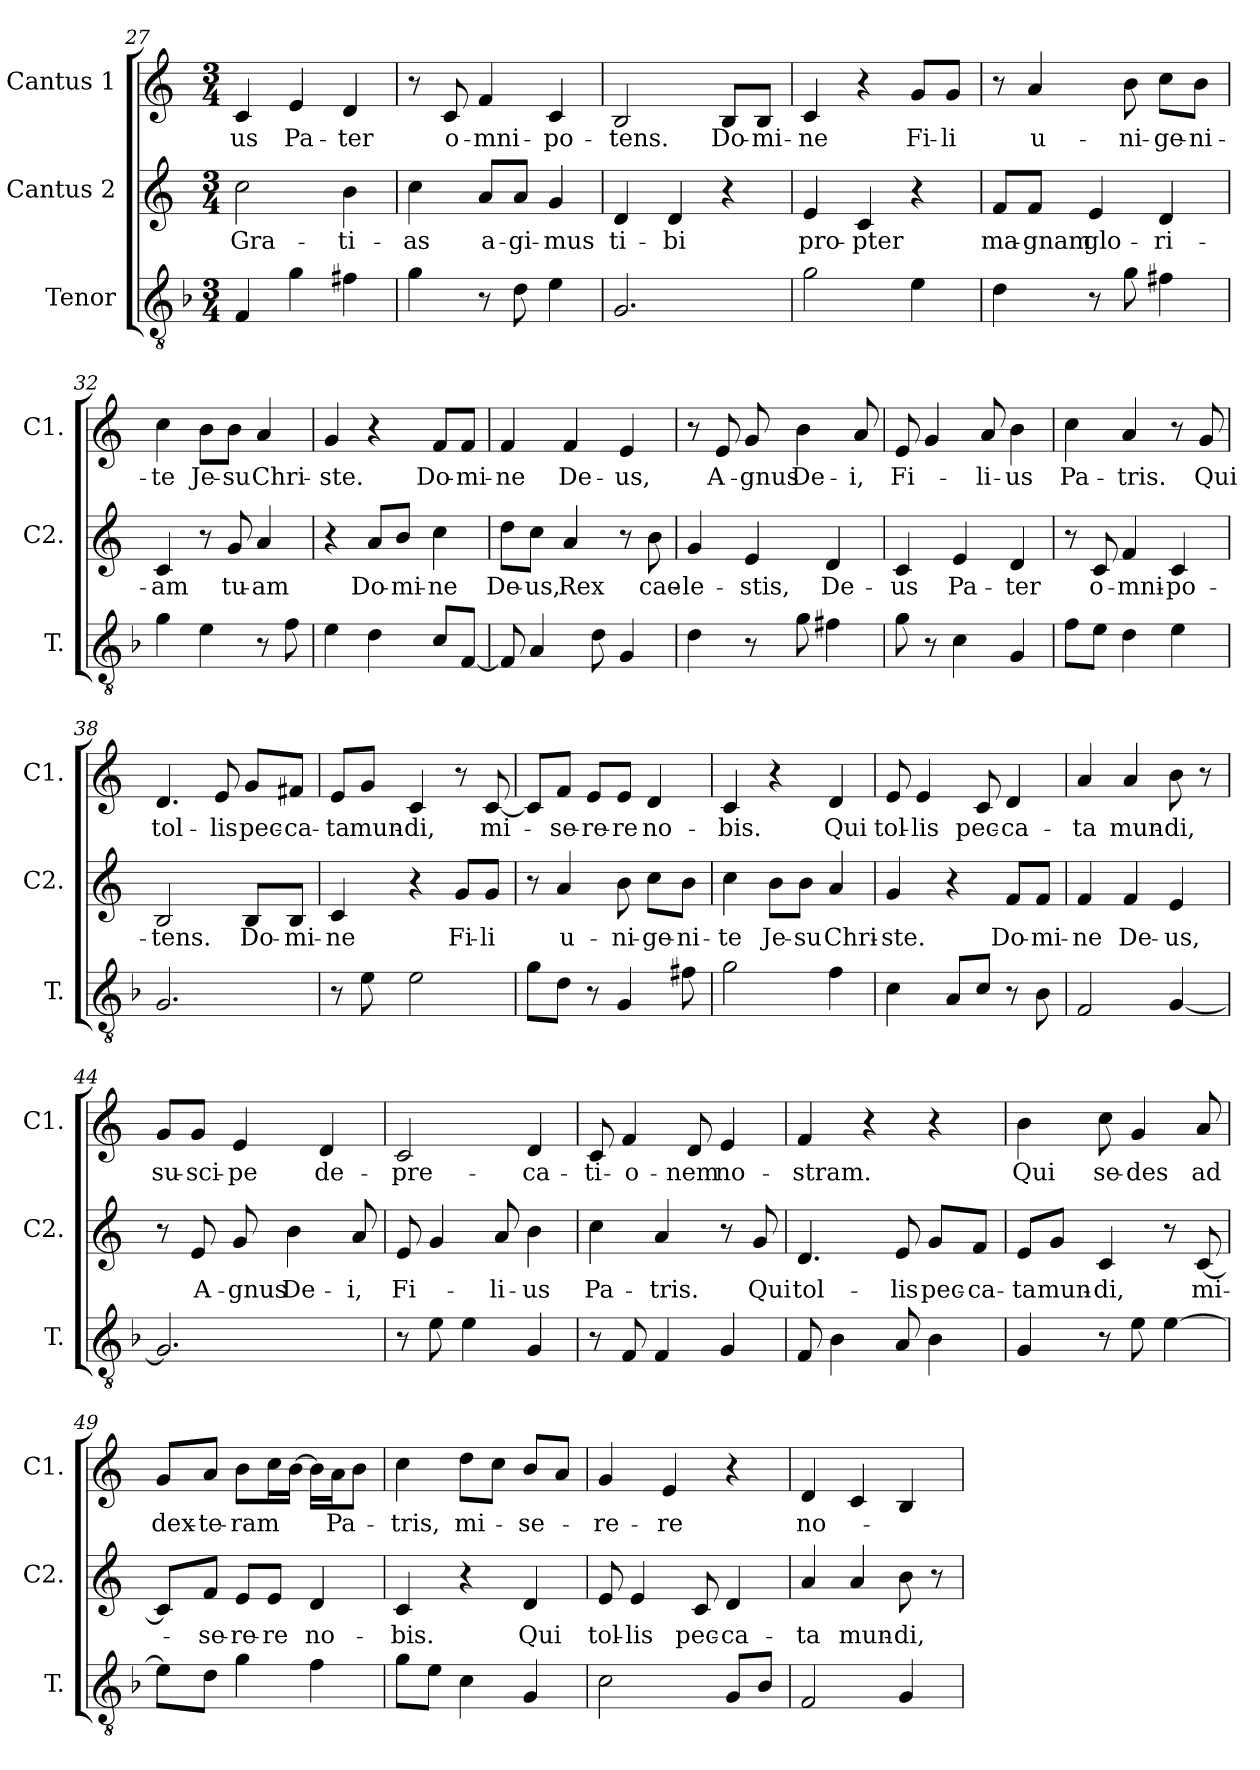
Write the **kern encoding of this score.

**kern	**kern	**text	**kern	**text
*part3	*part2	*part2	*part1	*part1
*staff3	*staff2	*staff2	*staff1	*staff1
*I"Tenor	*I"Cantus 2	*	*I"Cantus 1	*
*I'T.	*I'C2.	*	*I'C1.	*
*clefGv2	*clefG2	*	*clefG2	*
*k[b-]	*k[]	*	*k[]	*
*F:	*C:	*	*C:	*
*M3/4	*M3/4	*	*M3/4	*
=27	=27	=27	=27	=27
4F/	2cc\	Gra-	4c/	-us
4g\	.	.	4e/	Pa-
4f#X\	4b\	-ti-	4d/	-ter
=28	=28	=28	=28	=28
4g\	4cc\	-as	8r	.
.	.	.	8c/	o-
8r	8a/L	a-	4f/	-mni-
8d\	8a/J	-gi-	.	.
4e\	4g/	-mus	4c/	-po-
!!LO:LB:g=z
=29	=29	=29	=29	=29
2.G/	4d/	ti-	2B/	-tens.
.	4d/	-bi	.	.
.	4r	.	8B/L	Do-
.	.	.	8B/J	-mi-
=30	=30	=30	=30	=30
2g\	4e/	pro-	4c/	-ne
.	4c/	-pter	4r	.
4e\	4r	.	8g/L	Fi-
.	.	.	8g/J	-li
=31	=31	=31	=31	=31
4d\	8f/L	ma-	8r	.
.	8f/J	-gnam	4a/	u-
8r	4e/	glo-	.	.
8g\	.	.	8b\	-ni-
4f#X\	4d/	-ri-	8cc\L	-ge-
.	.	.	8b\J	-ni-
=32	=32	=32	=32	=32
4g\	4c/	-am	4cc\	-te
4e\	8r	.	8b\L	Je-
.	8g/	tu-	8b\J	-su
8r	4a/	-am	4a/	Chri-
8f\	.	.	.	.
!!LO:PB:g=z
=33	=33	=33	=33	=33
4e\	4r	.	4g/	-ste.
4d\	8a/L	Do-	4r	.
.	8b/J	-mi-	.	.
8c/L	4cc\	-ne	8f/L	Do-
[8F/J	.	.	8f/J	-mi-
=34	=34	=34	=34	=34
8F/]	8dd\L	De-	4f/	-ne
4A/	8cc\J	-us,	.	.
.	4a/	Rex	4f/	De-
8d\	.	.	.	.
4G/	8r	.	4e/	-us,
.	8b\	cae-	.	.
=35	=35	=35	=35	=35
4d\	4g/	-le-	8r	.
.	.	.	8e/	A-
8r	4e/	-stis,	8g/	-gnus
8g\	.	.	4b\	De-
4f#X\	4d/	De-	.	.
.	.	.	8a/	-i,
=36	=36	=36	=36	=36
8g\	4c/	-us	8e/	Fi-
8r	.	.	4g/	.
4c\	4e/	Pa-	.	.
.	.	.	8a/	-li-
4G/	4d/	-ter	4b\	-us
!!LO:LB:g=z
=37	=37	=37	=37	=37
8f\L	8r	.	4cc\	Pa-
8e\J	8c/	o-	.	.
4d\	4f/	-mni-	4a/	-tris.
4e\	4c/	-po-	8r	.
.	.	.	8g/	Qui
=38	=38	=38	=38	=38
2.G/	2B/	-tens.	4.d/	tol-
.	.	.	8e/	-lis
.	8B/L	Do-	8g/L	pec-
.	8B/J	-mi-	8f#X/J	-ca-
=39	=39	=39	=39	=39
8r	4c/	-ne	8e/L	-ta
8e\	.	.	8g/J	mun-
2e\	4r	.	4c/	-di,
.	8g/L	Fi-	8r	.
.	8g/J	-li	[8c/	mi-
=40	=40	=40	=40	=40
8g\L	8r	.	8c/L]	.
8d\J	4a/	u-	8f/J	-se-
8r	.	.	8e/L	-re-
4G/	8b\	-ni-	8e/J	-re
.	8cc\L	-ge-	4d/	no-
8f#X\	8b\J	-ni-	.	.
!!LO:LB:g=z
=41	=41	=41	=41	=41
2g\	4cc\	-te	4c/	-bis.
.	8b\L	Je-	4r	.
.	8b\J	-su	.	.
4f\	4a/	Chri-	4d/	Qui
=42	=42	=42	=42	=42
4c\	4g/	-ste.	8e/	tol-
.	.	.	4e/	-lis
8A/L	4r	.	.	.
8c/J	.	.	8c/	pec-
8r	8f/L	Do-	4d/	-ca-
8B-\	8f/J	-mi-	.	.
=43	=43	=43	=43	=43
2F/	4f/	-ne	4a/	-ta
.	4f/	De-	4a/	mun-
[4G/	4e/	-us,	8b\	-di,
.	.	.	8r	.
=44	=44	=44	=44	=44
2.G/]	8r	.	8g/L	su-
.	8e/	A-	8g/J	-sci-
.	8g/	-gnus	4e/	-pe
.	4b\	De-	.	.
.	.	.	4d/	de-
.	8a/	-i,	.	.
!!LO:PB:g=z
=45	=45	=45	=45	=45
8r	8e/	Fi-	2c/	-pre-
8e\	4g/	.	.	.
4e\	.	.	.	.
.	8a/	-li-	.	.
4G/	4b\	-us	4d/	-ca-
=46	=46	=46	=46	=46
8r	4cc\	Pa-	8c/	-ti-
8F/	.	.	4f/	-o-
4F/	4a/	-tris.	.	.
.	.	.	8d/	-nem
4G/	8r	.	4e/	no-
.	8g/	Qui	.	.
=47	=47	=47	=47	=47
8F/	4.d/	tol-	4f/	-stram.
4B-\	.	.	.	.
.	.	.	4r	.
8A/	8e/	-lis	.	.
4B-\	8g/L	pec-	4r	.
.	8f/J	-ca-	.	.
=48	=48	=48	=48	=48
4G/	8e/L	-ta	4b\	Qui
.	8g/J	mun-	.	.
8r	4c/	-di,	8cc\	se-
8e\	.	.	4g/	-des
[4e\	8r	.	.	.
.	[8c/	mi-	8a/	ad
!!LO:LB:g=z
=49	=49	=49	=49	=49
8e\L]	8c/L]	.	8g/L	dex-
8d\J	8f/J	-se-	8a/J	-te-
4g\	8e/L	-re-	8b\L	-ram
.	8e/J	-re	16cc\L	.
.	.	.	[16b\JJ	.
4f\	4d/	no-	16b\LL]	.
.	.	.	16a\J	Pa-
.	.	.	8b\J	.
=50	=50	=50	=50	=50
8g\L	4c/	-bis.	4cc\	-tris,
8e\J	.	.	.	.
4c\	4r	.	8dd\L	mi-
.	.	.	8cc\J	.
4G/	4d/	Qui	8b/L	-se-
.	.	.	8a/J	.
=51	=51	=51	=51	=51
2c\	8e/	tol-	4g/	-re-
.	4e/	-lis	.	.
.	.	.	4e/	-re
.	8c/	pec-	.	.
8G/L	4d/	-ca-	4r	.
8B-/J	.	.	.	.
=52	=52	=52	=52	=52
2F/	4a/	-ta	4d/	no-
.	4a/	mun-	4c/	.
4G/	8b\	-di,	4B/	.
.	8r	.	.	.
=	=	=	=	=
*-	*-	*-	*-	*-
